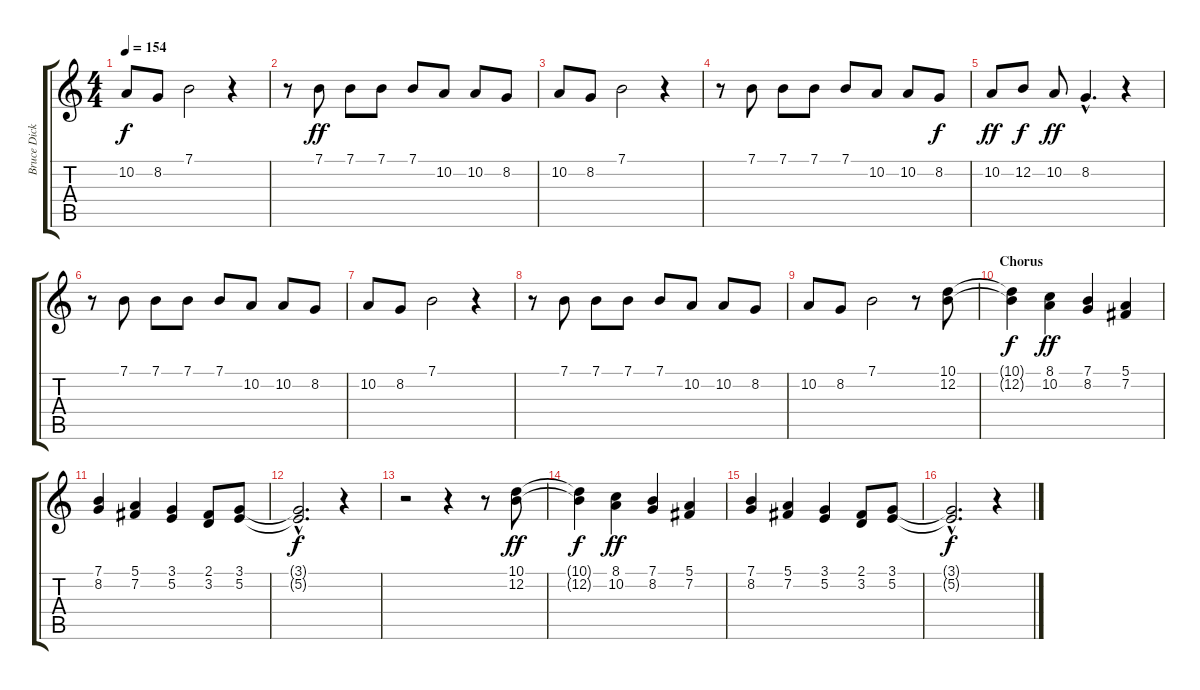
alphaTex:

\track ("Bruce Dickinson's Vocals" "Bruce Dick") {instrument lead6voice}
\staff {score tabs}
\tuning (E4 B3 G3 D3 A2 E2) {hide}
\ts (4 4)
\tempo 154
\clef g2
\ks c
10.2.8{dy f} 8.2.8 7.1.2 r.4 |
r.8 7.1.8{dy ff} 7.1.8 7.1.8 7.1.8 10.2.8 10.2.8 8.2.8 |
10.2.8 8.2.8 7.1.2 r.4 |
r.8 7.1.8 7.1.8 7.1.8 7.1.8 10.2.8 10.2.8 8.2.8{dy f} |
10.2.8{dy ff} 12.2.8{dy f} 10.2.8{dy ff} 8.2{hac}.4{d} r.4 |
r.8 7.1.8 7.1.8 7.1.8 7.1.8 10.2.8 10.2.8 8.2.8 |
10.2.8 8.2.8 7.1.2 r.4 |
r.8 7.1.8 7.1.8 7.1.8 7.1.8 10.2.8 10.2.8 8.2.8 |
10.2.8 8.2.8 7.1.2 r.8 (10.1 12.2).8 |
\section ("" "Chorus")
(10.1{t} 12.2{t}).4{dy f} (8.1 10.2).4{dy ff} (7.1 8.2).4 (5.1 7.2).4 |
(7.1 8.2).4 (5.1 7.2).4 (3.1 5.2).4 (2.1 3.2).8 (3.1 5.2).8 |
(3.1{hac t} 5.2{hac t}).2{d dy f} r.4 |
r.2 r.4 r.8 (10.1 12.2).8{dy ff} |
(10.1{t} 12.2{t}).4{dy f} (8.1 10.2).4{dy ff} (7.1 8.2).4 (5.1 7.2).4 |
(7.1 8.2).4 (5.1 7.2).4 (3.1 5.2).4 (2.1 3.2).8 (3.1 5.2).8 |
(3.1{hac t} 5.2{hac t}).2{d dy f} r.4
